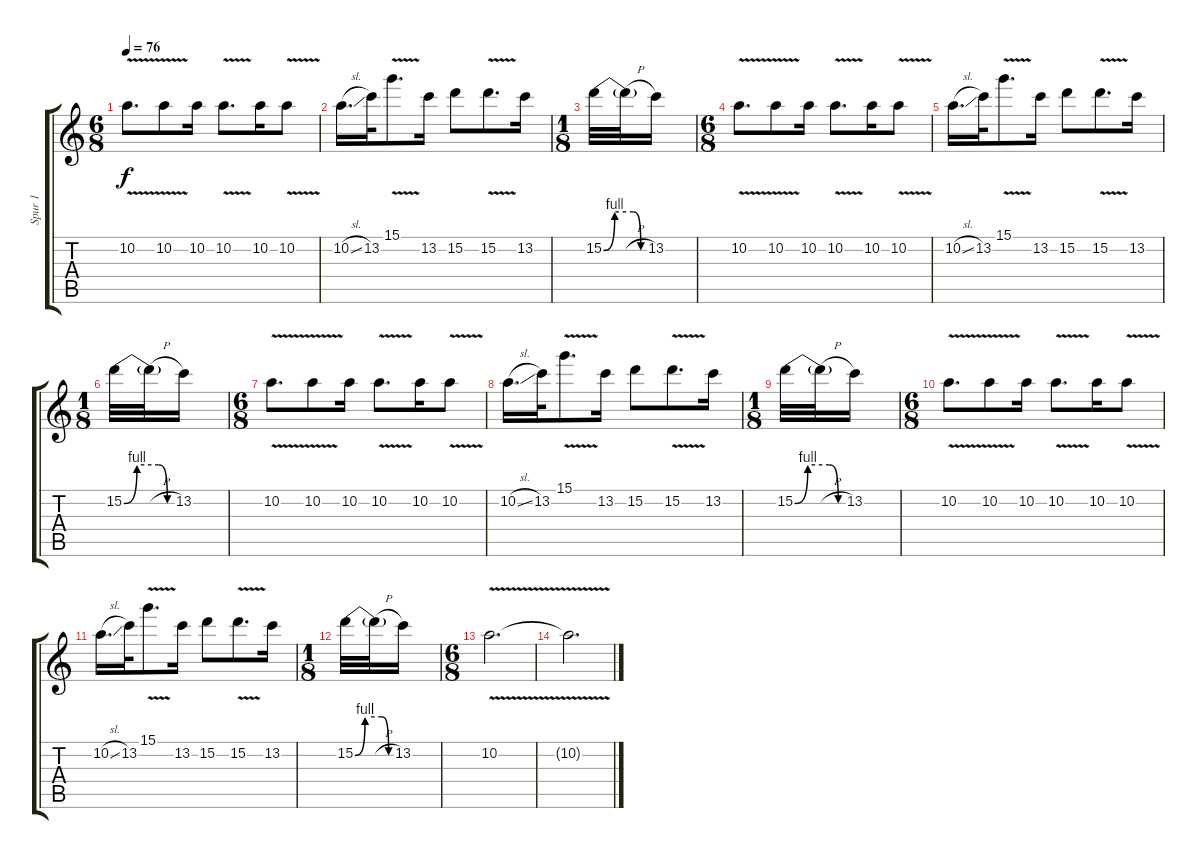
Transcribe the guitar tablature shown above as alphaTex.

\track ("Spur 1" "Spur 1") {instrument distortionguitar}
\staff {score tabs}
\tuning (E4 B3 G3 D3 A2 E2) {hide}
\ts (6 8)
\tempo 76
\clef g2
\ks c
10.2{v}.8{d dy f} 10.2{v}.8 10.2.16 10.2{v}.8{d} 10.2.16 10.2{v}.8 |
10.2{sl}.16{d} 13.2.32 15.1{v}.8{d} 13.2.16 15.2.8 15.2{v}.8{d} 13.2.16 |
\ts (1 8)
15.2{be (custom 0 0 15 4 40 4 50 0 60 0)}.32 15.2{h t}.32 13.2.16 |
\ts (6 8)
10.2{v}.8{d} 10.2{v}.8 10.2.16 10.2{v}.8{d} 10.2.16 10.2{v}.8 |
10.2{sl}.16{d} 13.2.32 15.1{v}.8{d} 13.2.16 15.2.8 15.2{v}.8{d} 13.2.16 |
\ts (1 8)
15.2{be (custom 0 0 15 4 40 4 50 0 60 0)}.32 15.2{h t}.32 13.2.16 |
\ts (6 8)
10.2{v}.8{d} 10.2{v}.8 10.2.16 10.2{v}.8{d} 10.2.16 10.2{v}.8 |
10.2{sl}.16{d} 13.2.32 15.1{v}.8{d} 13.2.16 15.2.8 15.2{v}.8{d} 13.2.16 |
\ts (1 8)
15.2{be (custom 0 0 15 4 40 4 50 0 60 0)}.32 15.2{h t}.32 13.2.16 |
\ts (6 8)
10.2{v}.8{d} 10.2{v}.8 10.2.16 10.2{v}.8{d} 10.2.16 10.2{v}.8 |
10.2{sl}.16{d} 13.2.32 15.1{v}.8{d} 13.2.16 15.2.8 15.2{v}.8{d} 13.2.16 |
\ts (1 8)
15.2{be (custom 0 0 15 4 40 4 50 0 60 0)}.32 15.2{h t}.32 13.2.16 |
\ts (6 8)
10.2{v}.2{d} |
10.2{t}.2{d}
